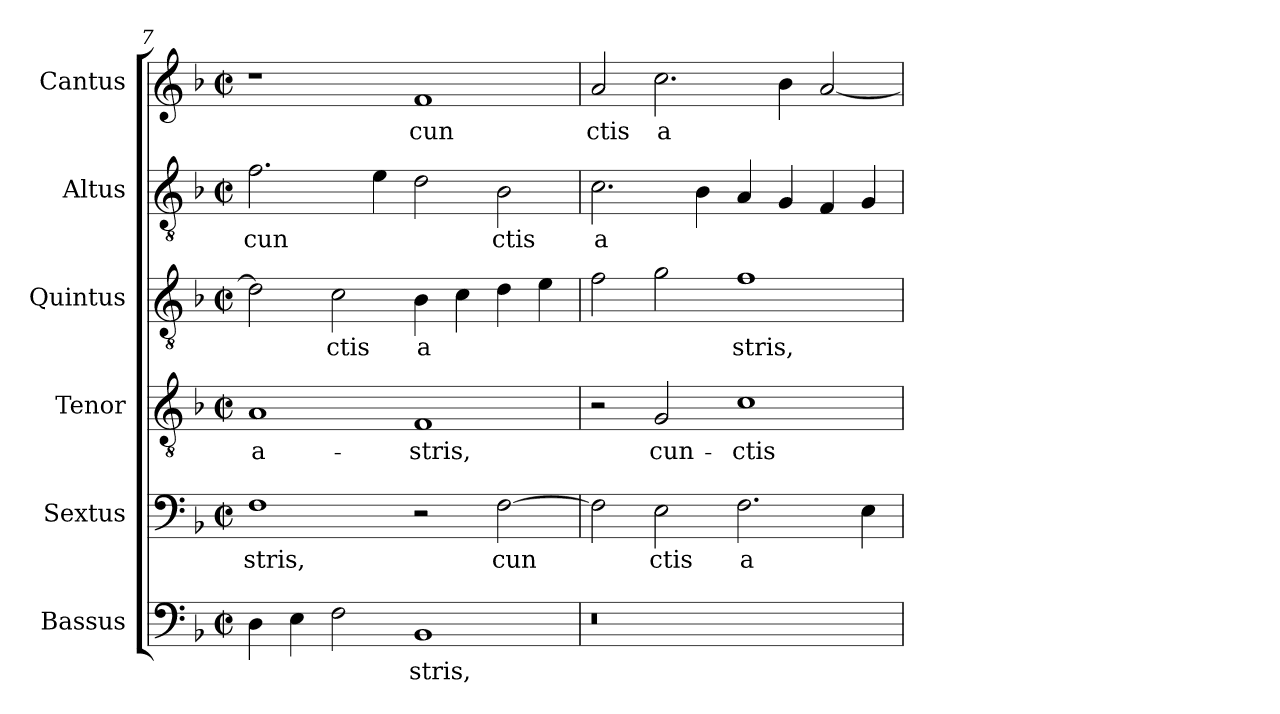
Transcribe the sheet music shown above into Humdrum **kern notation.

**kern	**text	**kern	**text	**kern	**text	**kern	**text	**kern	**text	**kern	**text
*part6	*part6	*part5	*part5	*part4	*part4	*part3	*part3	*part2	*part2	*part1	*part1
*staff6	*staff6	*staff5	*staff5	*staff4	*staff4	*staff3	*staff3	*staff2	*staff2	*staff1	*staff1
*I"Bassus	*	*I"Sextus	*	*I"Tenor	*	*I"Quintus	*	*I"Altus	*	*I"Cantus	*
!!LO:LB:g=z
*clefF4	*	*clefF4	*	*clefGv2	*	*clefGv2	*	*clefGv2	*	*clefG2	*
*k[b-]	*	*k[b-]	*	*k[b-]	*	*k[b-]	*	*k[b-]	*	*k[b-]	*
*F:	*	*F:	*	*F:	*	*F:	*	*F:	*	*F:	*
*M2/2	*	*M2/2	*	*M2/2	*	*M2/2	*	*M2/2	*	*M2/2	*
*met(c|)	*	*met(c|)	*	*met(c|)	*	*met(c|)	*	*met(c|)	*	*met(c|)	*
=7	=7	=7	=7	=7	=7	=7	=7	=7	=7	=7	=7
!	!	!	!LO:LY:b:cj	!	!LO:LY:b:cj	!	!	!	!LO:LY:b	!	!
4D\	.	1F	stris,	1A	a-	2d\]	.	2.f\	cun	1r	.
4E\	.	.	.	.	.	.	.	.	.	.	.
!	!	!	!	!	!	!	!LO:LY:b:cj	!	!	!	!
2F\	.	.	.	.	.	2c\	ctis	.	.	.	.
.	.	.	.	.	.	.	.	4e\	.	.	.
!	!LO:LY:b:cj	!	!	!	!LO:LY:b:cj	!	!LO:LY:b:cj	!	!	!	!LO:LY:b:cj
1BB-	stris,	2r	.	1F	-stris,	4B-\	a	2d\	.	1f	cun
.	.	.	.	.	.	4c\	.	.	.	.	.
!	!	!	!LO:LY:b	!	!	!	!	!	!LO:LY:b:cj	!	!
.	.	[>2F\	cun	.	.	4d\	.	2B-\	ctis	.	.
.	.	.	.	.	.	4e\	.	.	.	.	.
=8	=8	=8	=8	=8	=8	=8	=8	=8	=8	=8	=8
!	!	!	!	!	!	!	!	!	!LO:LY:b:cj	!	!LO:LY:b:cj
0r	.	2F\]	.	2r	.	2f\	.	2.c\	a	2a/	ctis
!	!	!	!LO:LY:b:cj	!	!LO:LY:b:cj	!	!	!	!	!	!LO:LY:b:cj
.	.	2E\	ctis	2G/	cun-	2g\	.	.	.	2.cc\	a
.	.	.	.	.	.	.	.	4B-\	.	.	.
!	!	!	!LO:LY:b:cj	!	!LO:LY:b:cj	!	!LO:LY:b:cj	!	!	!	!
.	.	2.F\	a	1c	-ctis	1f	stris,	4A/	.	.	.
.	.	.	.	.	.	.	.	4G/	.	4b-\	.
.	.	.	.	.	.	.	.	4F/	.	[<2a/	.
.	.	4E\	.	.	.	.	.	4G/	.	.	.
=	=	=	=	=	=	=	=	=	=	=	=
*-	*-	*-	*-	*-	*-	*-	*-	*-	*-	*-	*-
